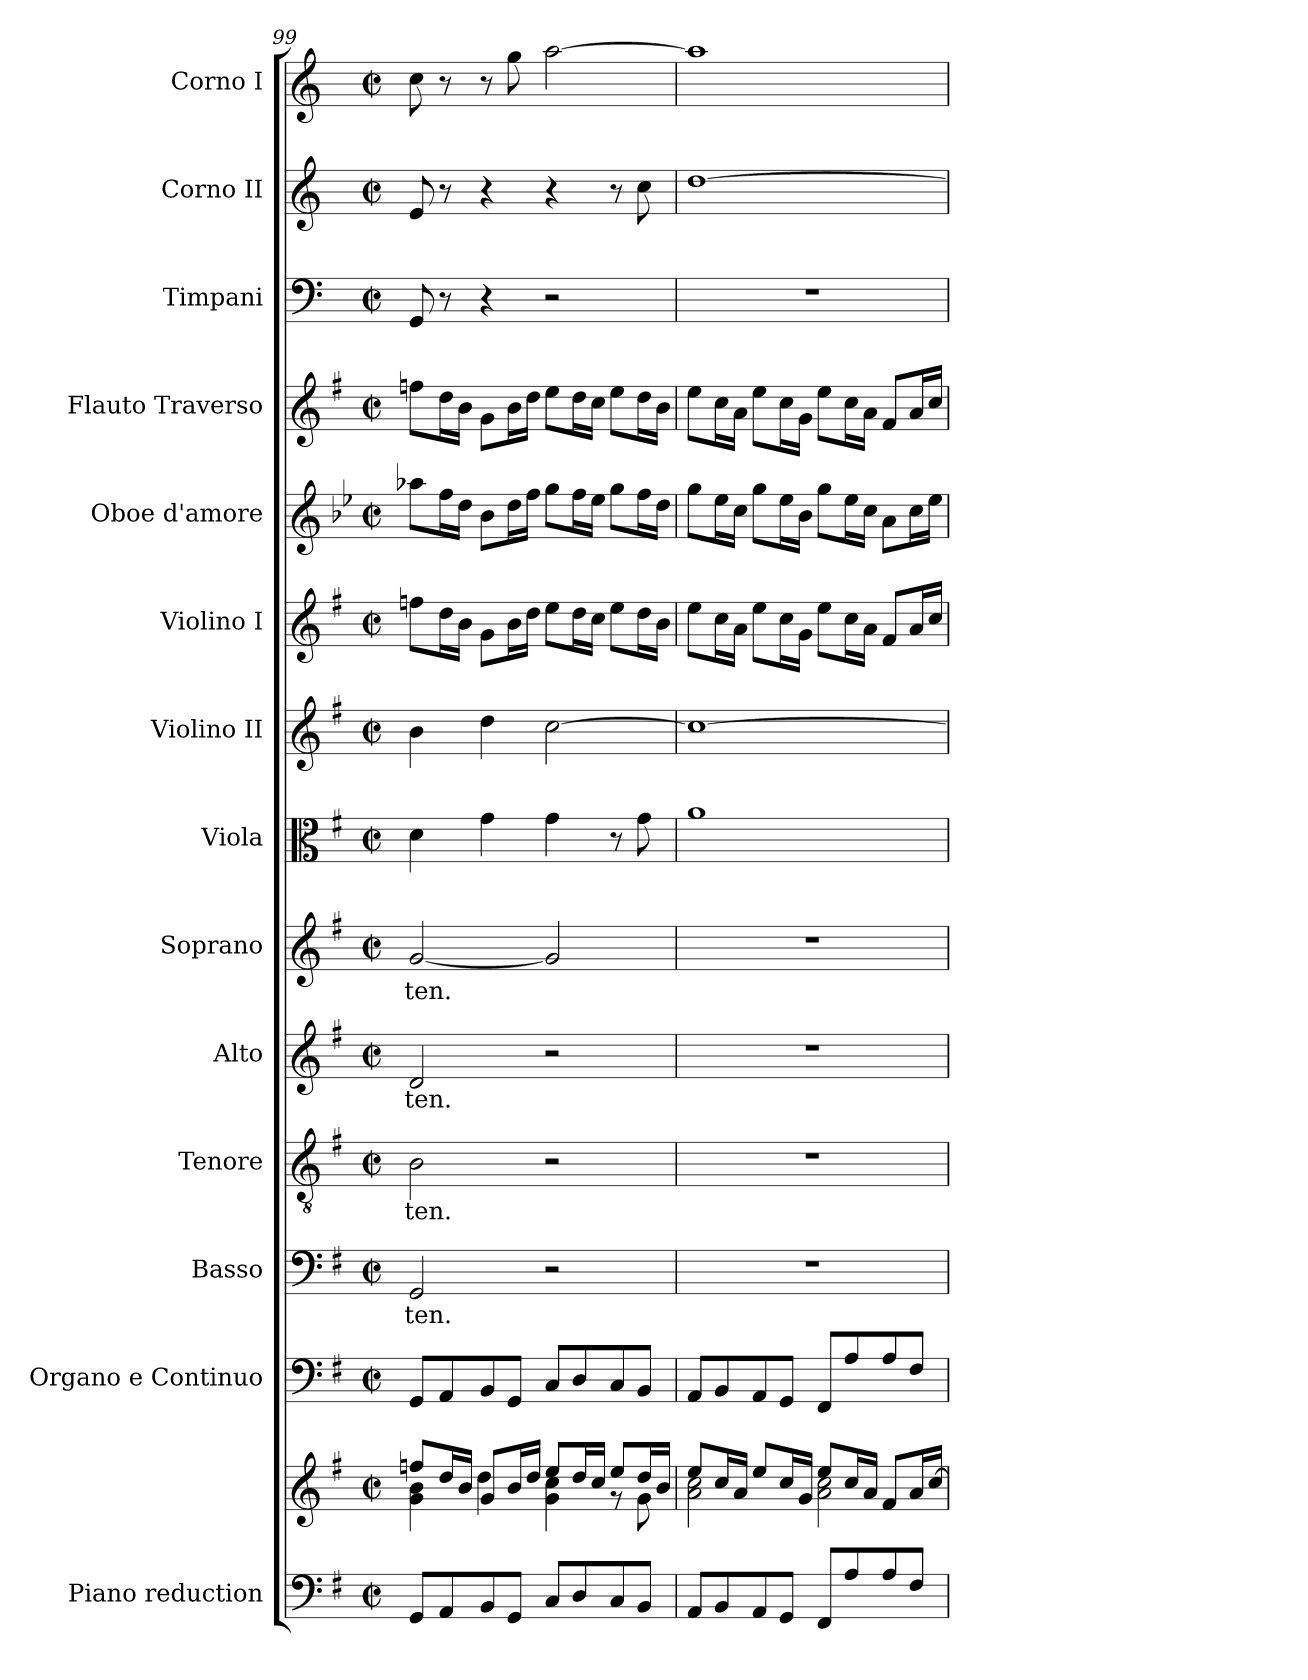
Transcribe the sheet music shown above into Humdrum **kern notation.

**kern	**kern	**kern	**kern	**text	**kern	**text	**kern	**text	**kern	**text	**kern	**kern	**kern	**kern	**kern	**kern	**kern	**kern
*part14	*part14	*part13	*part12	*part12	*part11	*part11	*part10	*part10	*part9	*part9	*part8	*part7	*part6	*part5	*part4	*part3	*part2	*part1
*staff15	*staff14	*staff13	*staff12	*staff12	*staff11	*staff11	*staff10	*staff10	*staff9	*staff9	*staff8	*staff7	*staff6	*staff5	*staff4	*staff3	*staff2	*staff1
*I"Piano reduction	*	*I"Organo e Continuo	*I"Basso	*	*I"Tenore	*	*I"Alto	*	*I"Soprano	*	*I"Viola	*I"Violino II	*I"Violino I	*I"Oboe d'amore	*I"Flauto Traverso	*I"Timpani	*I"Corno II	*I"Corno I
*I'Pno	*	*	*	*	*	*	*	*	*	*	*	*	*	*I'Ob	*I'Fl	*I'Timp	*	*
*clefF4	*clefG2	*clefF4	*clefF4	*	*clefGv2	*	*clefG2	*	*clefG2	*	*clefC3	*clefG2	*clefG2	*clefG2	*clefG2	*clefF4	*clefG2	*clefG2
*	*	*	*	*	*	*	*	*	*	*	*	*	*	*ITrd2c3	*	*	*ITrd3c5	*ITrd3c5
*k[f#]	*k[f#]	*k[f#]	*k[f#]	*	*k[f#]	*	*k[f#]	*	*k[f#]	*	*k[f#]	*k[f#]	*k[f#]	*k[f#]	*k[f#]	*k[]	*k[f#]	*k[f#]
*M2/2	*M2/2	*M2/2	*M2/2	*	*M2/2	*	*M2/2	*	*M2/2	*	*M2/2	*M2/2	*M2/2	*M2/2	*M2/2	*M2/2	*M2/2	*M2/2
*met(c|)	*met(c|)	*met(c|)	*met(c|)	*	*met(c|)	*	*met(c|)	*	*met(c|)	*	*met(c|)	*met(c|)	*met(c|)	*met(c|)	*met(c|)	*met(c|)	*met(c|)	*met(c|)
=99	=99	=99	=99	=99	=99	=99	=99	=99	=99	=99	=99	=99	=99	=99	=99	=99	=99	=99
*	*^	*	*	*	*	*	*	*	*	*	*	*	*	*	*	*	*	*
!	!	!	!	!	!LO:LY:b	!	!LO:LY:b	!	!LO:LY:b	!	!LO:LY:b	!	!	!	!	!	!	!	!
8GG/L	8ffn/L	4g\ 4b\	8GG/L	2GG/	-ten.	2B\	ten.	2d/	ten.	[2g/	ten.	4d\	4b\	8ffn\L	8ffn\L	8ffn\L	8GG/	8B/	8g\
8AA/	16dd/L	.	8AA/	.	.	.	.	.	.	.	.	.	.	16dd\L	16dd\L	16dd\L	8r	8r	8r
.	16b/JJ	.	.	.	.	.	.	.	.	.	.	.	.	16b\JJ	16b\JJ	16b\JJ	.	.	.
8BB/	8g/L	4dd\	8BB/	.	.	.	.	.	.	.	.	4g\	4dd\	8g\L	8g\L	8g\L	4r	4r	8r
8GG/J	16b/L	.	8GG/J	.	.	.	.	.	.	.	.	.	.	16b\L	16b\L	16b\L	.	.	8dd\
.	16dd/JJ	.	.	.	.	.	.	.	.	.	.	.	.	16dd\JJ	16dd\JJ	16dd\JJ	.	.	.
8C/L	8ee/L	4g\ 4cc\	8C/L	2r	.	2r	.	2r	.	2g/]	.	4g\	[2cc\	8ee\L	8ee\L	8ee\L	2r	4r	[2ee\
8D/	16dd/L	.	8D/	.	.	.	.	.	.	.	.	.	.	16dd\L	16dd\L	16dd\L	.	.	.
.	16cc/JJ	.	.	.	.	.	.	.	.	.	.	.	.	16cc\JJ	16cc\JJ	16cc\JJ	.	.	.
8C/	8ee/L	8r	8C/	.	.	.	.	.	.	.	.	8r	.	8ee\L	8ee\L	8ee\L	.	8r	.
8BB/J	16dd/L	8g\	8BB/J	.	.	.	.	.	.	.	.	8g\	.	16dd\L	16dd\L	16dd\L	.	8g\	.
.	16b/JJ	.	.	.	.	.	.	.	.	.	.	.	.	16b\JJ	16b\JJ	16b\JJ	.	.	.
=100	=100	=100	=100	=100	=100	=100	=100	=100	=100	=100	=100	=100	=100	=100	=100	=100	=100	=100	=100
8AA/L	8ee/L	2a\ 2cc\	8AA/L	1r	.	1r	.	1r	.	1r	.	1a	1cc_	8ee\L	8ee\L	8ee\L	1r	[1a	1ee]
8BB/	16cc/L	.	8BB/	.	.	.	.	.	.	.	.	.	.	16cc\L	16cc\L	16cc\L	.	.	.
.	16a/JJ	.	.	.	.	.	.	.	.	.	.	.	.	16a\JJ	16a\JJ	16a\JJ	.	.	.
8AA/	8ee/L	.	8AA/	.	.	.	.	.	.	.	.	.	.	8ee\L	8ee\L	8ee\L	.	.	.
8GG/J	16cc/L	.	8GG/J	.	.	.	.	.	.	.	.	.	.	16cc\L	16cc\L	16cc\L	.	.	.
.	16g/JJ	.	.	.	.	.	.	.	.	.	.	.	.	16g\JJ	16g\JJ	16g\JJ	.	.	.
8FF#/L	8ee/L	2a\ 2cc\	8FF#/L	.	.	.	.	.	.	.	.	.	.	8ee\L	8ee\L	8ee\L	.	.	.
8A/	16cc/L	.	8A/	.	.	.	.	.	.	.	.	.	.	16cc\L	16cc\L	16cc\L	.	.	.
.	16a/JJ	.	.	.	.	.	.	.	.	.	.	.	.	16a\JJ	16a\JJ	16a\JJ	.	.	.
8A/	8f#/L	.	8A/	.	.	.	.	.	.	.	.	.	.	8f#/L	8f#\L	8f#/L	.	.	.
8F#/J	16a/L	.	8F#/J	.	.	.	.	.	.	.	.	.	.	16a/L	16a\L	16a/L	.	.	.
.	[<16cc/JJ	.	.	.	.	.	.	.	.	.	.	.	.	16cc/JJ	16cc\JJ	16cc/JJ	.	.	.
*	*v	*v	*	*	*	*	*	*	*	*	*	*	*	*	*	*	*	*	*
=	=	=	=	=	=	=	=	=	=	=	=	=	=	=	=	=	=	=
*-	*-	*-	*-	*-	*-	*-	*-	*-	*-	*-	*-	*-	*-	*-	*-	*-	*-	*-
